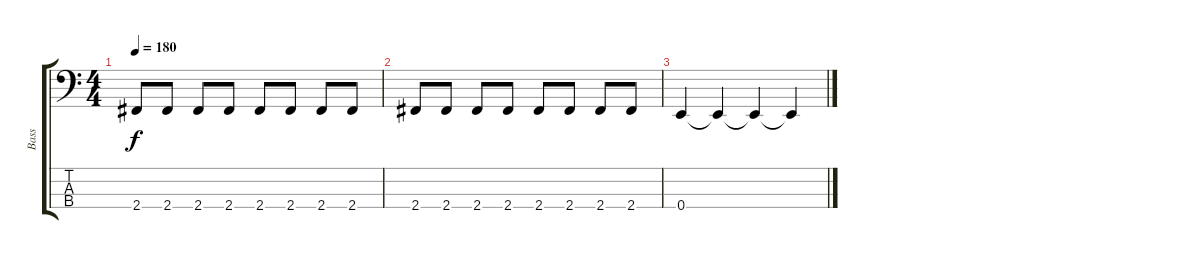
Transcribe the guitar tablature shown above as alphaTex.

\track ("Bass" "Bass") {instrument electricbasspick}
\staff {score tabs}
\tuning (G2 D2 A1 E1) {hide}
\ts (4 4)
\tempo 180
\clef f4
\ks c
2.4.8{dy f} 2.4.8 2.4.8 2.4.8 2.4.8 2.4.8 2.4.8 2.4.8 |
2.4.8 2.4.8 2.4.8 2.4.8 2.4.8 2.4.8 2.4.8 2.4.8 |
0.4.4{volume 4} 0.4{t}.4 0.4{t}.4 0.4{t}.4
